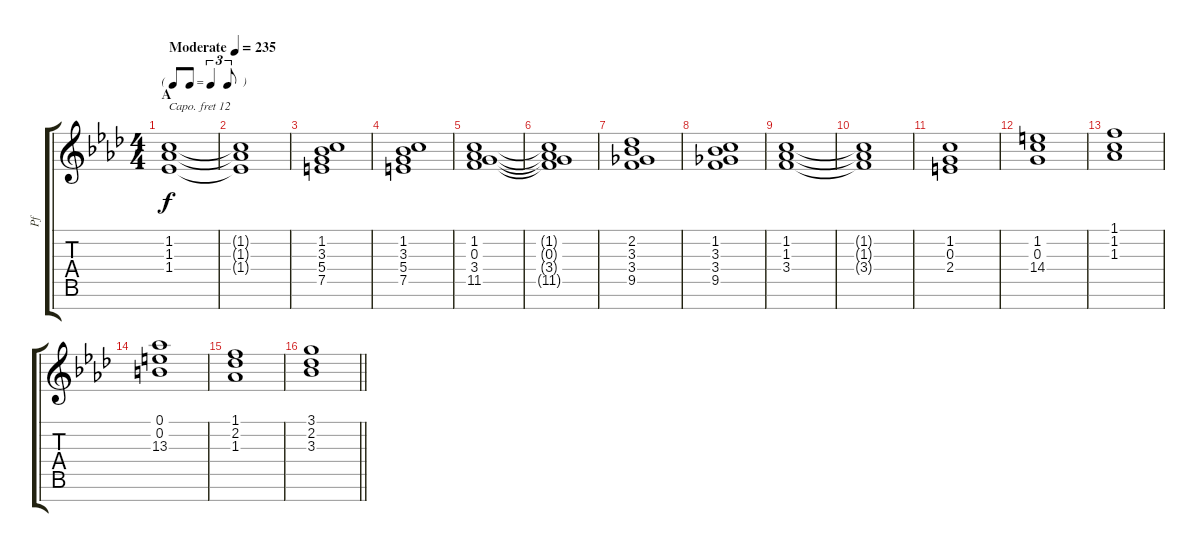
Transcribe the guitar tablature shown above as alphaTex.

\track ("Pf" "Pf") {instrument electricgrandpiano}
\staff {score tabs}
\capo 12
\tuning (E4 B3 G3 D3 A2 E2 B1) {hide}
\ts (4 4)
\tf triplet8th
\section ("" "A")
\tempo (235 "Moderate")
\clef g2
\ks ab
(1.2 1.3 1.4).1{dy f instrument electricgrandpiano} |
(1.2{t} 1.3{t} 1.4{t}).1 |
(1.2 3.3 5.4 7.5).1 |
(1.2 3.3 5.4 7.5).1 |
(1.2 0.3 3.4 11.5).1 |
(1.2{t} 0.3{t} 3.4{t} 11.5{t}).1 |
(2.2 3.3 3.4 9.5).1 |
(1.2 3.3 3.4 9.5).1 |
(1.2 1.3 3.4).1 |
(1.2{t} 1.3{t} 3.4{t}).1 |
(1.2 0.3 2.4).1 |
(1.2 0.3 14.4).1 |
(1.1 1.2 1.3).1 |
(0.1 0.2 13.3).1 |
(1.1 2.2 1.3).1 |
\barLineRight lightlight
(3.1 2.2 3.3).1
